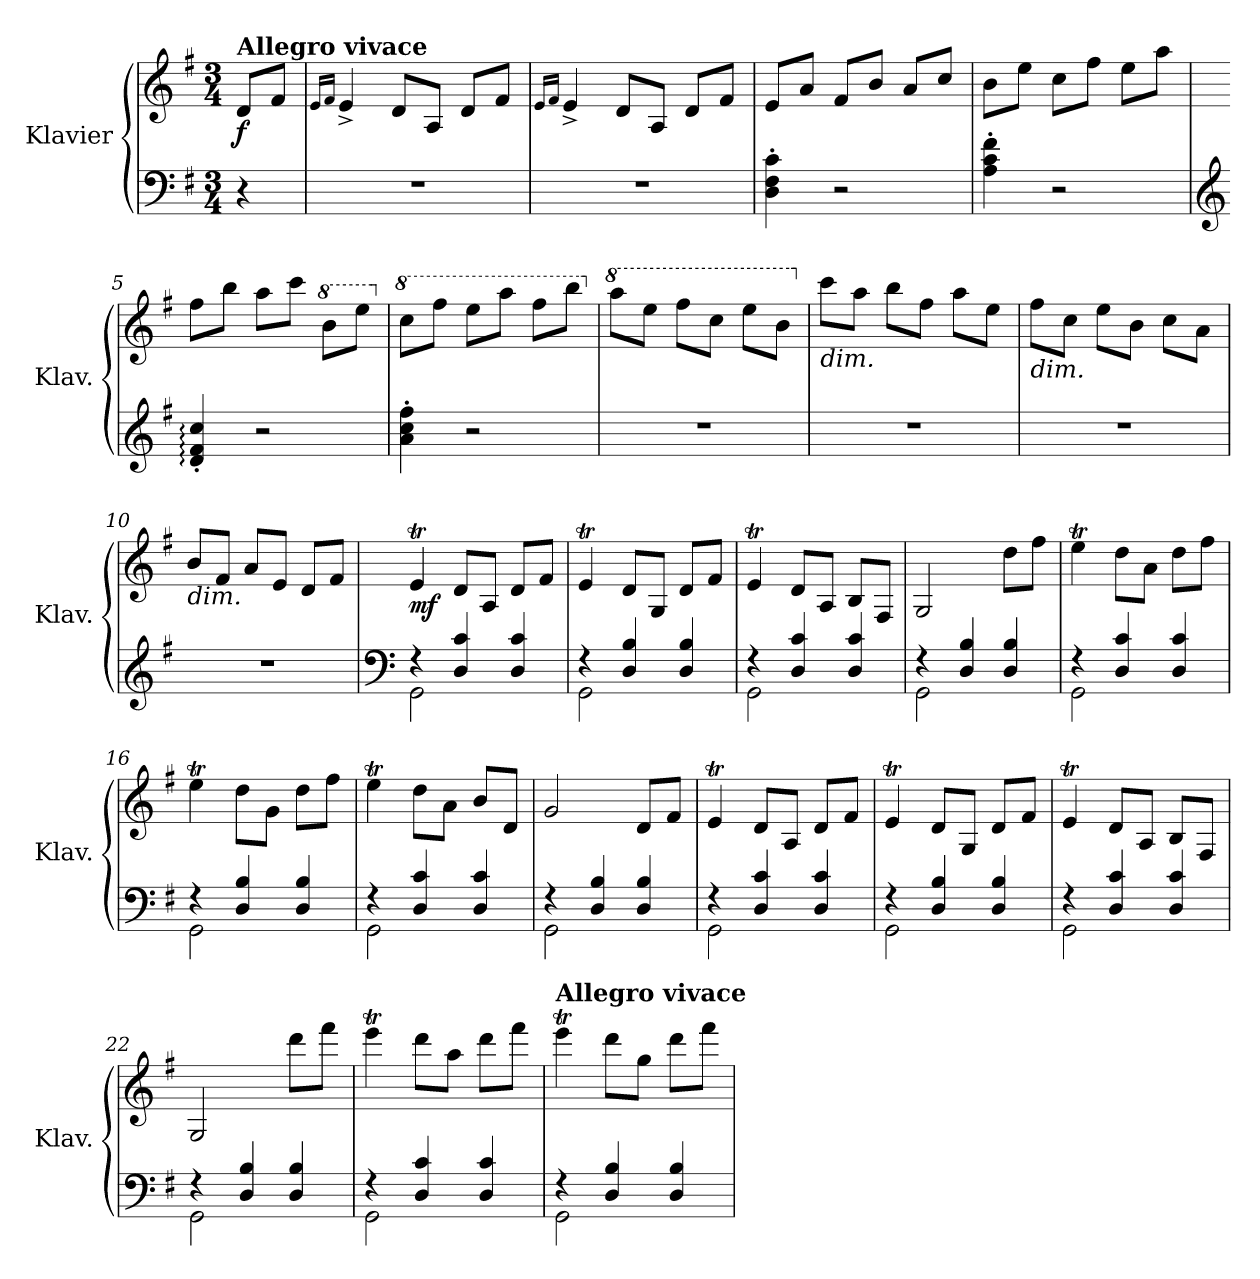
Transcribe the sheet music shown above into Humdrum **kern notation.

**kern	**kern	**dynam
*part1	*part1	*part1
*staff2	*staff1	*staff1/2
*I"Klavier	*	*
*I'Klav.	*	*
*clefF4	*clefG2	*
*k[f#]	*k[f#]	*
*M3/4	*M3/4	*
=	=	=
!	!LO:TX:a:B:t=Allegro vivace	!
!	!	!LO:DY:b
4r	8d/L	f
.	8f#/J	.
=1	=1	=1
.	16qe/LL	.
.	16qf#/JJ	.
2.r	4e^/	.
.	8d/L	.
.	8A/J	.
.	8d/L	.
.	8f#/J	.
=2	=2	=2
.	16qe/LL	.
.	16qf#/JJ	.
2.r	4e^/	.
.	8d/L	.
.	8A/J	.
.	8d/L	.
.	8f#/J	.
=3	=3	=3
4D\' 4F#\' 4c\'	8e/L	.
.	8a/J	.
2r	8f#/L	.
.	8b/J	.
.	8a/L	.
.	8cc/J	.
=4	=4	=4
4A\' 4c\' 4f#\'	8b\L	.
.	8ee\J	.
2r	8cc\L	.
.	8ff#\J	.
.	8ee\L	.
.	8aa\J	.
=5	=5	=5
*clefG2	*	*
4d/:' 4f#/:' 4cc/:'	8ff#\L	.
.	8bb\J	.
2r	8aa\L	.
.	8ccc\J	.
*	*8va	*
.	8bb\L	.
.	8eee\J	.
=6	=6	=6
*	*X8va	*
*	*8va	*
4a\' 4cc\' 4ff#\'	8ccc\L	.
.	8fff#\J	.
2r	8eee\L	.
.	8aaa\J	.
.	8fff#\L	.
.	8bbb\J	.
!!LO:LB:g=z
=7	=7	=7
*	*X8va	*
*	*8va	*
2.r	8aaa\L	.
.	8eee\J	.
.	8fff#\L	.
.	8ccc\J	.
.	8eee\L	.
.	8bb\J	.
=8	=8	=8
*	*X8va	*
!	!LO:TX:b:i:t=dim.	!
2.r	8ccc\L	.
.	8aa\J	.
.	8bb\L	.
.	8ff#\J	.
.	8aa\L	.
.	8ee\J	.
=9	=9	=9
!	!LO:TX:b:i:t=dim.	!
2.r	8ff#\L	.
.	8cc\J	.
.	8ee\L	.
.	8b\J	.
.	8cc\L	.
.	8a\J	.
=10	=10	=10
!	!LO:TX:b:i:t=dim.	!
2.r	8b/L	.
.	8f#/J	.
.	8a/L	.
.	8e/J	.
.	8d/L	.
.	8f#/J	.
=11	=11	=11
*clefF4	*	*
*^	*	*
!	!	!	!LO:DY:b
4r	2GG\	4eT/	mf
4D/ 4c/	.	8d/L	.
.	.	8A/J	.
4D/ 4c/	4ryy	8d/L	.
.	.	8f#/J	.
=12	=12	=12	=12
4r	2GG\	4eT/	.
4D/ 4B/	.	8d/L	.
.	.	8G/J	.
4D/ 4B/	4ryy	8d/L	.
.	.	8f#/J	.
=13	=13	=13	=13
4r	2GG\	4eT/	.
4D/ 4c/	.	8d/L	.
.	.	8A/J	.
4D/ 4c/	4ryy	8B/L	.
.	.	8F#/J	.
!!LO:LB:g=z
=14	=14	=14	=14
4r	2GG\	2G/	.
4D/ 4B/	.	.	.
4D/ 4B/	4ryy	8dd\L	.
.	.	8ff#\J	.
=15	=15	=15	=15
4r	2GG\	4eeT\	.
4D/ 4c/	.	8dd\L	.
.	.	8a\J	.
4D/ 4c/	4ryy	8dd\L	.
.	.	8ff#\J	.
=16	=16	=16	=16
4r	2GG\	4eeT\	.
4D/ 4B/	.	8dd\L	.
.	.	8g\J	.
4D/ 4B/	4ryy	8dd\L	.
.	.	8ff#\J	.
=17	=17	=17	=17
4r	2GG\	4eeT\	.
4D/ 4c/	.	8dd\L	.
.	.	8a\J	.
4D/ 4c/	4ryy	8b/L	.
.	.	8d/J	.
=18	=18	=18	=18
4r	2GG\	2g/	.
4D/ 4B/	.	.	.
4D/ 4B/	4ryy	8d/L	.
.	.	8f#/J	.
=19	=19	=19	=19
4r	2GG\	4eT/	.
4D/ 4c/	.	8d/L	.
.	.	8A/J	.
4D/ 4c/	4ryy	8d/L	.
.	.	8f#/J	.
=20	=20	=20	=20
4r	2GG\	4eT/	.
4D/ 4B/	.	8d/L	.
.	.	8G/J	.
4D/ 4B/	4ryy	8d/L	.
.	.	8f#/J	.
=21	=21	=21	=21
4r	2GG\	4eT/	.
4D/ 4c/	.	8d/L	.
.	.	8A/J	.
4D/ 4c/	4ryy	8B/L	.
.	.	8F#/J	.
!!LO:LB:g=z
=22	=22	=22	=22
4r	2GG\	2G/	.
4D/ 4B/	.	.	.
4D/ 4B/	4ryy	8ddd\L	.
.	.	8fff#\J	.
=23	=23	=23	=23
4r	2GG\	4eeeT\	.
4D/ 4c/	.	8ddd\L	.
.	.	8aa\J	.
4D/ 4c/	4ryy	8ddd\L	.
.	.	8fff#\J	.
=24	=24	=24	=24
!	!	!LO:TX:a:B:t=Allegro vivace	!
4r	2GG\	4eeeT\	.
4D/ 4B/	.	8ddd\L	.
.	.	8gg\J	.
4D/ 4B/	4ryy	8ddd\L	.
.	.	8fff#\J	.
*v	*v	*	*
=	=	=
*-	*-	*-
